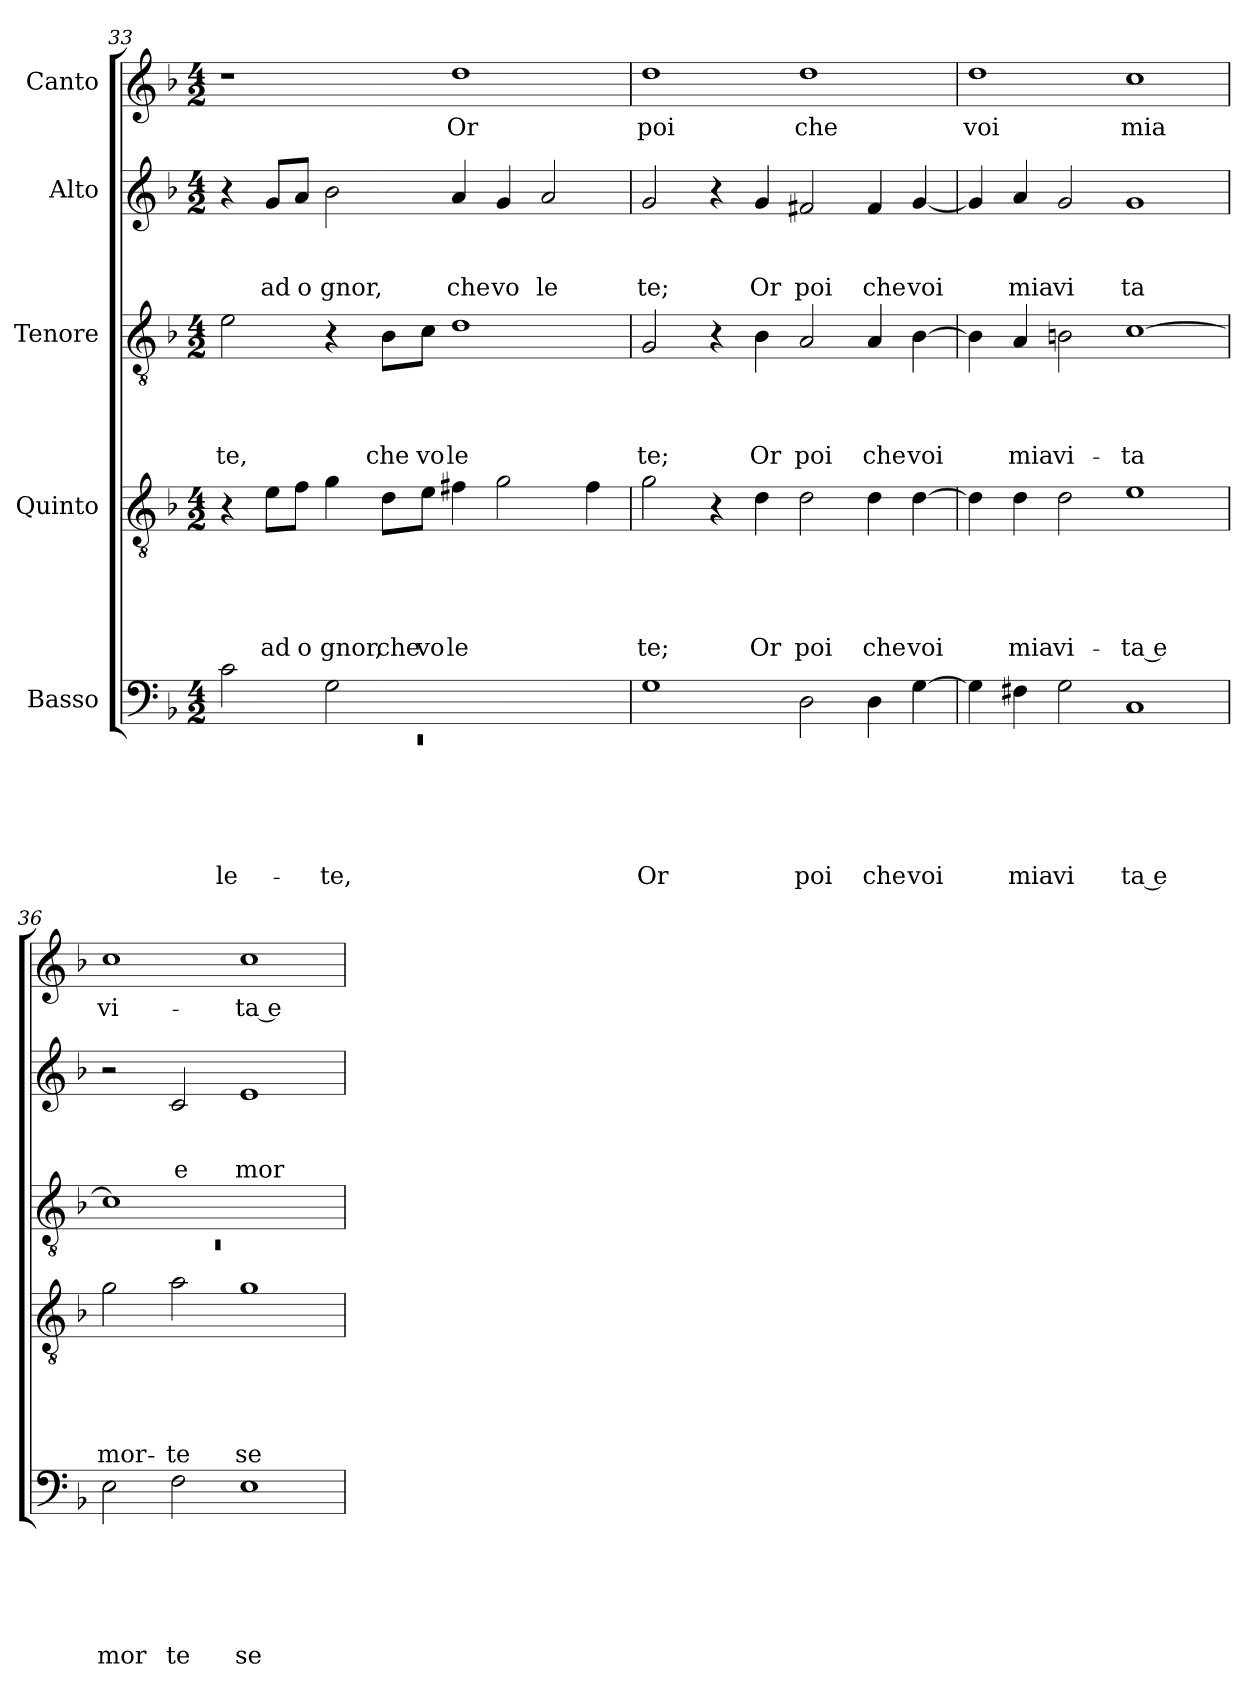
**kern	**text	**text	**text	**text	**text	**text	**kern	**text	**text	**text	**text	**text	**kern	**text	**text	**text	**text	**kern	**text	**text	**text	**kern	**text
*part5	*part5	*part5	*part5	*part5	*part5	*part5	*part4	*part4	*part4	*part4	*part4	*part4	*part3	*part3	*part3	*part3	*part3	*part2	*part2	*part2	*part2	*part1	*part1
*staff5	*staff5	*staff5	*staff5	*staff5	*staff5	*staff5	*staff4	*staff4	*staff4	*staff4	*staff4	*staff4	*staff3	*staff3	*staff3	*staff3	*staff3	*staff2	*staff2	*staff2	*staff2	*staff1	*staff1
*I"Basso	*	*	*	*	*	*	*I"Quinto	*	*	*	*	*	*I"Tenore	*	*	*	*	*I"Alto	*	*	*	*I"Canto	*
*clefF4	*	*	*	*	*	*	*clefGv2	*	*	*	*	*	*clefGv2	*	*	*	*	*clefG2	*	*	*	*clefG2	*
*k[b-]	*	*	*	*	*	*	*k[b-]	*	*	*	*	*	*k[b-]	*	*	*	*	*k[b-]	*	*	*	*k[b-]	*
*F:	*	*	*	*	*	*	*F:	*	*	*	*	*	*F:	*	*	*	*	*F:	*	*	*	*F:	*
*M4/2	*	*	*	*	*	*	*M4/2	*	*	*	*	*	*M4/2	*	*	*	*	*M4/2	*	*	*	*M4/2	*
=33	=33	=33	=33	=33	=33	=33	=33	=33	=33	=33	=33	=33	=33	=33	=33	=33	=33	=33	=33	=33	=33	=33	=33
*^	*	*	*	*	*	*	*	*	*	*	*	*	*	*	*	*	*	*	*	*	*	*	*
!	!LO:N:vis=1	!	!	!	!	!	!LO:LY:b	!	!	!	!	!	!	!	!	!	!	!LO:LY:b	!	!	!	!	!	!
2c\	0rEE	.	.	.	.	.	-le-	4r	.	.	.	.	.	2e\	.	.	.	te,	4r	.	.	.	1r	.
!	!	!	!	!	!	!	!	!	!	!	!	!	!LO:LY:b	!	!	!	!	!	!	!	!	!LO:LY:b	!	!
.	.	.	.	.	.	.	.	8e\L	.	.	.	.	ad	.	.	.	.	.	8g/L	.	.	ad	.	.
!	!	!	!	!	!	!	!	!	!	!	!	!	!LO:LY:b	!	!	!	!	!	!	!	!	!LO:LY:b	!	!
.	.	.	.	.	.	.	.	8f\J	.	.	.	.	o	.	.	.	.	.	8a/J	.	.	o	.	.
!	!	!	!	!	!	!	!LO:LY:b	!	!	!	!	!	!LO:LY:b	!	!	!	!	!	!	!	!	!LO:LY:b	!	!
2G\	.	.	.	.	.	.	-te,	4g\	.	.	.	.	gnor,	4r	.	.	.	.	2b-\	.	.	gnor,	.	.
!	!	!	!	!	!	!	!	!	!	!	!	!	!LO:LY:b	!	!	!	!	!LO:LY:b	!	!	!	!	!	!
.	.	.	.	.	.	.	.	8d\L	.	.	.	.	che	8B-\L	.	.	.	che	.	.	.	.	.	.
!	!	!	!	!	!	!	!	!	!	!	!	!	!LO:LY:b	!	!	!	!	!LO:LY:b	!	!	!	!	!	!
.	.	.	.	.	.	.	.	8e\J	.	.	.	.	vo	8c\J	.	.	.	vo	.	.	.	.	.	.
!	!	!	!	!	!	!	!	!	!	!	!	!	!LO:LY:b	!	!	!	!	!LO:LY:b	!	!	!	!LO:LY:b	!	!LO:LY:b
1ryy	.	.	.	.	.	.	.	4f#X\	.	.	.	.	le	1d	.	.	.	le	4a/	.	.	che	1dd	Or
!	!	!	!	!	!	!	!	!	!	!	!	!	!	!	!	!	!	!	!	!	!	!LO:LY:b	!	!
.	.	.	.	.	.	.	.	2g\	.	.	.	.	.	.	.	.	.	.	4g/	.	.	vo	.	.
!	!	!	!	!	!	!	!	!	!	!	!	!	!	!	!	!	!	!	!	!	!	!LO:LY:b	!	!
.	.	.	.	.	.	.	.	.	.	.	.	.	.	.	.	.	.	.	2a/	.	.	le	.	.
.	.	.	.	.	.	.	.	4f#\	.	.	.	.	.	.	.	.	.	.	.	.	.	.	.	.
*v	*v	*	*	*	*	*	*	*	*	*	*	*	*	*	*	*	*	*	*	*	*	*	*	*
!!LO:PB:g=z
=34	=34	=34	=34	=34	=34	=34	=34	=34	=34	=34	=34	=34	=34	=34	=34	=34	=34	=34	=34	=34	=34	=34	=34
!	!	!	!	!	!	!LO:LY:b	!	!	!	!	!	!LO:LY:b	!	!	!	!	!LO:LY:b	!	!	!	!LO:LY:b	!	!LO:LY:b
1G	.	.	.	.	.	Or	2g\	.	.	.	.	te;	2G/	.	.	.	te;	2g/	.	.	te;	1dd	poi
.	.	.	.	.	.	.	4r	.	.	.	.	.	4r	.	.	.	.	4r	.	.	.	.	.
!	!	!	!	!	!	!	!	!	!	!	!	!LO:LY:b	!	!	!	!	!LO:LY:b	!	!	!	!LO:LY:b	!	!
.	.	.	.	.	.	.	4d\	.	.	.	.	Or	4B-\	.	.	.	Or	4g/	.	.	Or	.	.
!	!	!	!	!	!	!LO:LY:b	!	!	!	!	!	!LO:LY:b	!	!	!	!	!LO:LY:b	!	!	!	!LO:LY:b	!	!LO:LY:b
2D\	.	.	.	.	.	poi	2d\	.	.	.	.	poi	2A/	.	.	.	poi	2f#X/	.	.	poi	1dd	che
!	!	!	!	!	!	!LO:LY:b	!	!	!	!	!	!LO:LY:b	!	!	!	!	!LO:LY:b	!	!	!	!LO:LY:b	!	!
4D\	.	.	.	.	.	che	4d\	.	.	.	.	che	4A/	.	.	.	che	4f#/	.	.	che	.	.
!	!	!	!	!	!	!LO:LY:b	!	!	!	!	!	!LO:LY:b	!	!	!	!	!LO:LY:b	!	!	!	!LO:LY:b	!	!
[>4G\	.	.	.	.	.	voi	[>4d\	.	.	.	.	voi	[>4B-\	.	.	.	voi	[<4g/	.	.	voi	.	.
=35	=35	=35	=35	=35	=35	=35	=35	=35	=35	=35	=35	=35	=35	=35	=35	=35	=35	=35	=35	=35	=35	=35	=35
!	!	!	!	!	!	!	!	!	!	!	!	!	!	!	!	!	!	!	!	!	!	!	!LO:LY:b
4G\]	.	.	.	.	.	.	4d\]	.	.	.	.	.	4B-\]	.	.	.	.	4g/]	.	.	.	1dd	voi
!	!	!	!	!	!	!LO:LY:b	!	!	!	!	!	!LO:LY:b	!	!	!	!	!LO:LY:b	!	!	!	!LO:LY:b	!	!
4F#X\	.	.	.	.	.	mia	4d\	.	.	.	.	mia	4A/	.	.	.	mia	4a/	.	.	mia	.	.
!	!	!	!	!	!	!LO:LY:b	!	!	!	!	!	!LO:LY:b	!	!	!	!	!LO:LY:b	!	!	!	!LO:LY:b	!	!
2G\	.	.	.	.	.	vi	2d\	.	.	.	.	vi-	2Bn\	.	.	.	vi-	2g/	.	.	vi	.	.
!	!	!	!	!	!	!LO:LY:b:rj	!	!	!	!	!	!LO:LY:b:rj	!	!	!	!	!LO:LY:b	!	!	!	!LO:LY:b	!	!LO:LY:b
1C	.	.	.	.	.	ta e	1e	.	.	.	.	-ta e	[>1c	.	.	.	-ta	1g	.	.	ta	1cc	mia
=36	=36	=36	=36	=36	=36	=36	=36	=36	=36	=36	=36	=36	=36	=36	=36	=36	=36	=36	=36	=36	=36	=36	=36
*	*	*	*	*	*	*	*	*	*	*	*	*	*^	*	*	*	*	*	*	*	*	*	*
!	!	!	!	!	!	!LO:LY:b	!	!	!	!	!	!LO:LY:b	!	!LO:N:vis=1	!	!	!	!	!	!	!	!	!	!LO:LY:b
2E\	.	.	.	.	.	mor	2g\	.	.	.	.	mor-	1c]	0rC	.	.	.	.	2r	.	.	.	1cc	vi-
!	!	!	!	!	!	!LO:LY:b	!	!	!	!	!	!LO:LY:b	!	!	!	!	!	!	!	!	!	!LO:LY:b	!	!
2F\	.	.	.	.	.	te	2a\	.	.	.	.	-te	.	.	.	.	.	.	2c/	.	.	e	.	.
!	!	!	!	!	!	!LO:LY:b	!	!	!	!	!	!LO:LY:b	!	!	!	!	!	!	!	!	!	!LO:LY:b	!	!LO:LY:b:rj
1E	.	.	.	.	.	se	1g	.	.	.	.	se-	1ryy	.	.	.	.	.	1e	.	.	mor	1cc	-ta e
*	*	*	*	*	*	*	*	*	*	*	*	*	*v	*v	*	*	*	*	*	*	*	*	*	*
=	=	=	=	=	=	=	=	=	=	=	=	=	=	=	=	=	=	=	=	=	=	=	=
*-	*-	*-	*-	*-	*-	*-	*-	*-	*-	*-	*-	*-	*-	*-	*-	*-	*-	*-	*-	*-	*-	*-	*-
